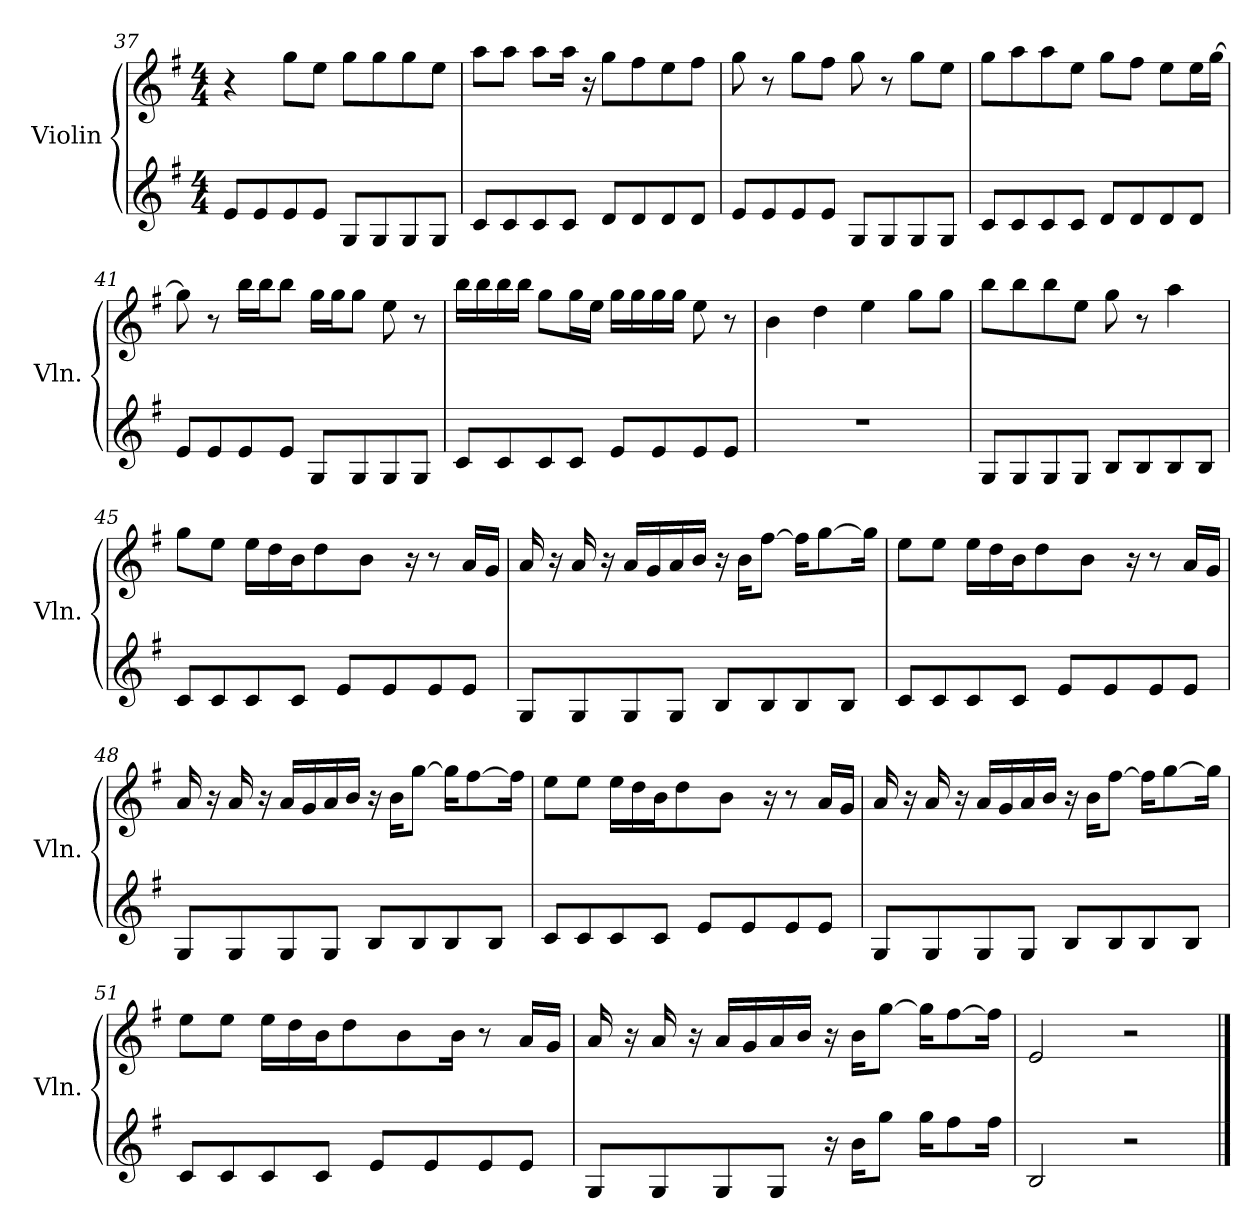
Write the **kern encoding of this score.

**kern	**kern
*part2	*part1
*staff2	*staff1
*I"Violin	*I"Violin
*I'Vln.	*I'Vln.
!!LO:LB:g=z
*clefG2	*clefG2
*k[f#]	*k[f#]
*M4/4	*M4/4
=37	=37
8e/L	4r
8e/	.
8e/	8gg\L
8e/J	8ee\J
8G/L	8gg\L
8G/	8gg\
8G/	8gg\
8G/J	8ee\J
=38	=38
8c/L	8aa\L
8c/	8aa\J
8c/	8aa\L
8c/J	16aa\Jk
.	16r
8d/L	8gg\L
8d/	8ff#\
8d/	8ee\
8d/J	8ff#\J
=39	=39
8e/L	8gg\
8e/	8r
8e/	8gg\L
8e/J	8ff#\J
8G/L	8gg\
8G/	8r
8G/	8gg\L
8G/J	8ee\J
=40	=40
8c/L	8gg\L
8c/	8aa\
8c/	8aa\
8c/J	8ee\J
8d/L	8gg\L
8d/	8ff#\J
8d/	8ee\L
8d/J	16ee\L
.	[16gg\JJ
!!LO:LB:g=z
=41	=41
8e/L	8gg\]
8e/	8r
8e/	16bb\LL
.	16bb\J
8e/J	8bb\J
8G/L	16gg\LL
.	16gg\J
8G/	8gg\J
8G/	8ee\
8G/J	8r
=42	=42
8c/L	16bb\LL
.	16bb\
8c/	16bb\
.	16bb\JJ
8c/	8gg\L
8c/J	16gg\L
.	16ee\JJ
8e/L	16gg\LL
.	16gg\
8e/	16gg\
.	16gg\JJ
8e/	8ee\
8e/J	8r
=43	=43
1r	4b\
.	4dd\
.	4ee\
.	8gg\L
.	8gg\J
=44	=44
8G/L	8bb\L
8G/	8bb\
8G/	8bb\
8G/J	8ee\J
8B/L	8gg\
8B/	8r
8B/	4aa\
8B/J	.
!!LO:LB:g=z
=45	=45
8c/L	8gg\L
8c/	8ee\J
8c/	16ee\LL
.	16dd\
8c/J	16b\J
.	8dd\
8e/L	.
.	8b\J
8e/	.
.	16r
8e/	8r
8e/J	16a/LL
.	16g/JJ
=46	=46
8G/L	16a/
.	16r
8G/	16a/
.	16r
8G/	16a/LL
.	16g/
8G/J	16a/
.	16b/JJ
8B/L	16r
.	16b\KL
8B/	[8ff#\J
8B/	16ff#\KL]
.	[8gg\
8B/J	.
.	16gg\Jk]
=47	=47
8c/L	8ee\L
8c/	8ee\J
8c/	16ee\LL
.	16dd\
8c/J	16b\J
.	8dd\
8e/L	.
.	8b\J
8e/	.
.	16r
8e/	8r
8e/J	16a/LL
.	16g/JJ
!!LO:LB:g=z
=48	=48
8G/L	16a/
.	16r
8G/	16a/
.	16r
8G/	16a/LL
.	16g/
8G/J	16a/
.	16b/JJ
8B/L	16r
.	16b\KL
8B/	[8gg\J
8B/	16gg\KL]
.	[8ff#\
8B/J	.
.	16ff#\Jk]
=49	=49
8c/L	8ee\L
8c/	8ee\J
8c/	16ee\LL
.	16dd\
8c/J	16b\J
.	8dd\
8e/L	.
.	8b\J
8e/	.
.	16r
8e/	8r
8e/J	16a/LL
.	16g/JJ
=50	=50
8G/L	16a/
.	16r
8G/	16a/
.	16r
8G/	16a/LL
.	16g/
8G/J	16a/
.	16b/JJ
8B/L	16r
.	16b\KL
8B/	[8ff#\J
8B/	16ff#\KL]
.	[8gg\
8B/J	.
.	16gg\Jk]
!!LO:PB:g=z
=51	=51
8c/L	8ee\L
8c/	8ee\J
8c/	16ee\LL
.	16dd\
8c/J	16b\J
.	8dd\
8e/L	.
.	8b\
8e/	.
.	16b\Jk
8e/	8r
8e/J	16a/LL
.	16g/JJ
=52	=52
8G/L	16a/
.	16r
8G/	16a/
.	16r
8G/	16a/LL
.	16g/
8G/J	16a/
.	16b/JJ
16r	16r
16b\KL	16b\KL
8gg\J	[8gg\J
16gg\KL	16gg\KL]
8ff#\	[8ff#\
16ff#\Jk	16ff#\Jk]
=53	=53
2B/	2e/
2r	2r
==	==
*-	*-
